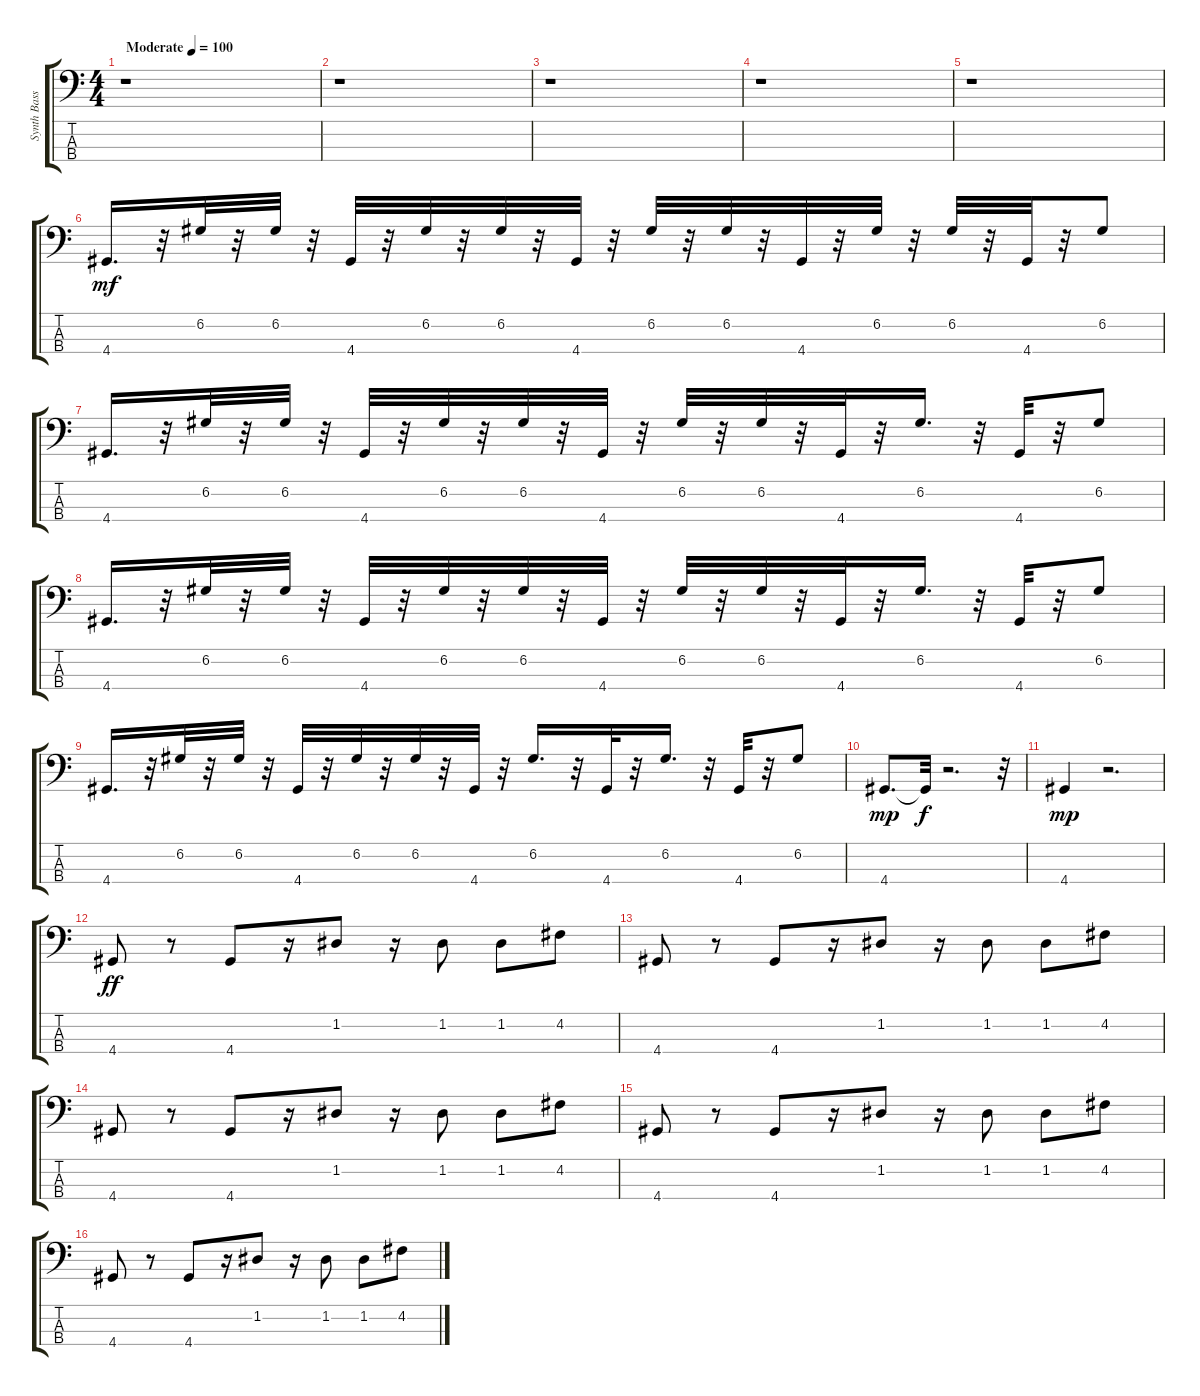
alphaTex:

\track ("Synth Bass" "Synth Bass") {instrument synthbass2}
\staff {score tabs}
\tuning (G2 D2 A1 E1) {hide}
\ts (4 4)
\tempo (100 "Moderate")
\clef f4
\ks c
r.1{dy mf instrument synthbass2} |
r.1 |
r.1 |
r.1 |
r.1 |
4.4.16{d} r.32 6.2.32 r.32 6.2.32 r.32 4.4.32 r.32 6.2.32 r.32 6.2.32 r.32 4.4.32 r.32 6.2.32 r.32 6.2.32 r.32 4.4.32 r.32 6.2.32 r.32 6.2.32 r.32 4.4.32 r.32 6.2.8 |
4.4.16{d} r.32 6.2.32 r.32 6.2.32 r.32 4.4.32 r.32 6.2.32 r.32 6.2.32 r.32 4.4.32 r.32 6.2.32 r.32 6.2.32 r.32 4.4.32 r.32 6.2.16{d} r.32 4.4.32 r.32 6.2.8 |
4.4.16{d} r.32 6.2.32 r.32 6.2.32 r.32 4.4.32 r.32 6.2.32 r.32 6.2.32 r.32 4.4.32 r.32 6.2.32 r.32 6.2.32 r.32 4.4.32 r.32 6.2.16{d} r.32 4.4.32 r.32 6.2.8 |
4.4.16{d} r.32 6.2.32 r.32 6.2.32 r.32 4.4.32 r.32 6.2.32 r.32 6.2.32 r.32 4.4.32 r.32 6.2.16{d} r.32 4.4.32 r.32 6.2.16{d} r.32 4.4.32 r.32 6.2.8 |
4.4.8{d dy mp} 4.4{t}.32{dy f} r.2{d} r.32 |
4.4.4{dy mp} r.2{d} |
4.4.8{dy ff} r.8 4.4.8 r.16 1.2.8 r.16 1.2.8 1.2.8 4.2.8 |
4.4.8 r.8 4.4.8 r.16 1.2.8 r.16 1.2.8 1.2.8 4.2.8 |
4.4.8 r.8 4.4.8 r.16 1.2.8 r.16 1.2.8 1.2.8 4.2.8 |
4.4.8 r.8 4.4.8 r.16 1.2.8 r.16 1.2.8 1.2.8 4.2.8 |
4.4.8 r.8 4.4.8 r.16 1.2.8 r.16 1.2.8 1.2.8 4.2.8
